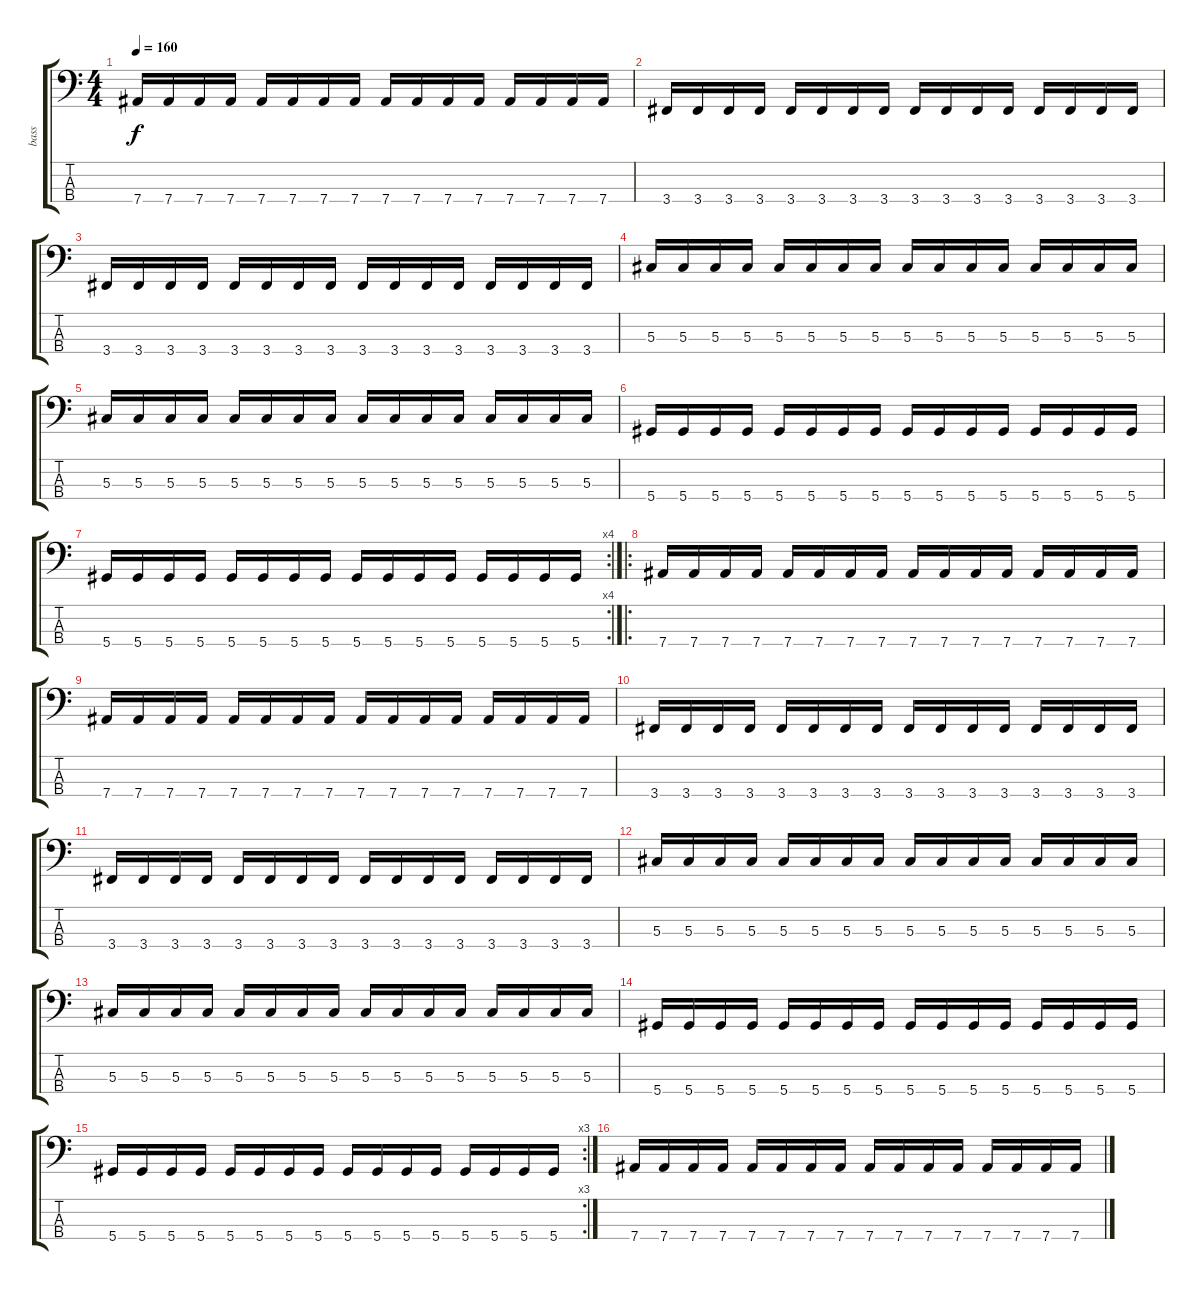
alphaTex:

\track ("bass" "bass") {instrument electricbassfinger}
\staff {score tabs}
\tuning (Gb2 Db2 Ab1 Eb1) {hide}
\ts (4 4)
\tempo 160
\clef f4
\ks c
7.4.16{dy f} 7.4.16 7.4.16 7.4.16 7.4.16 7.4.16 7.4.16 7.4.16 7.4.16 7.4.16 7.4.16 7.4.16 7.4.16 7.4.16 7.4.16 7.4.16 |
3.4.16 3.4.16 3.4.16 3.4.16 3.4.16 3.4.16 3.4.16 3.4.16 3.4.16 3.4.16 3.4.16 3.4.16 3.4.16 3.4.16 3.4.16 3.4.16 |
3.4.16 3.4.16 3.4.16 3.4.16 3.4.16 3.4.16 3.4.16 3.4.16 3.4.16 3.4.16 3.4.16 3.4.16 3.4.16 3.4.16 3.4.16 3.4.16 |
5.3.16 5.3.16 5.3.16 5.3.16 5.3.16 5.3.16 5.3.16 5.3.16 5.3.16 5.3.16 5.3.16 5.3.16 5.3.16 5.3.16 5.3.16 5.3.16 |
5.3.16 5.3.16 5.3.16 5.3.16 5.3.16 5.3.16 5.3.16 5.3.16 5.3.16 5.3.16 5.3.16 5.3.16 5.3.16 5.3.16 5.3.16 5.3.16 |
5.4.16 5.4.16 5.4.16 5.4.16 5.4.16 5.4.16 5.4.16 5.4.16 5.4.16 5.4.16 5.4.16 5.4.16 5.4.16 5.4.16 5.4.16 5.4.16 |
\rc 4
5.4.16 5.4.16 5.4.16 5.4.16 5.4.16 5.4.16 5.4.16 5.4.16 5.4.16 5.4.16 5.4.16 5.4.16 5.4.16 5.4.16 5.4.16 5.4.16 |
\ro
7.4.16 7.4.16 7.4.16 7.4.16 7.4.16 7.4.16 7.4.16 7.4.16 7.4.16 7.4.16 7.4.16 7.4.16 7.4.16 7.4.16 7.4.16 7.4.16 |
7.4.16 7.4.16 7.4.16 7.4.16 7.4.16 7.4.16 7.4.16 7.4.16 7.4.16 7.4.16 7.4.16 7.4.16 7.4.16 7.4.16 7.4.16 7.4.16 |
3.4.16 3.4.16 3.4.16 3.4.16 3.4.16 3.4.16 3.4.16 3.4.16 3.4.16 3.4.16 3.4.16 3.4.16 3.4.16 3.4.16 3.4.16 3.4.16 |
3.4.16 3.4.16 3.4.16 3.4.16 3.4.16 3.4.16 3.4.16 3.4.16 3.4.16 3.4.16 3.4.16 3.4.16 3.4.16 3.4.16 3.4.16 3.4.16 |
5.3.16 5.3.16 5.3.16 5.3.16 5.3.16 5.3.16 5.3.16 5.3.16 5.3.16 5.3.16 5.3.16 5.3.16 5.3.16 5.3.16 5.3.16 5.3.16 |
5.3.16 5.3.16 5.3.16 5.3.16 5.3.16 5.3.16 5.3.16 5.3.16 5.3.16 5.3.16 5.3.16 5.3.16 5.3.16 5.3.16 5.3.16 5.3.16 |
5.4.16 5.4.16 5.4.16 5.4.16 5.4.16 5.4.16 5.4.16 5.4.16 5.4.16 5.4.16 5.4.16 5.4.16 5.4.16 5.4.16 5.4.16 5.4.16 |
\rc 3
5.4.16 5.4.16 5.4.16 5.4.16 5.4.16 5.4.16 5.4.16 5.4.16 5.4.16 5.4.16 5.4.16 5.4.16 5.4.16 5.4.16 5.4.16 5.4.16 |
7.4.16 7.4.16 7.4.16 7.4.16 7.4.16 7.4.16 7.4.16 7.4.16 7.4.16 7.4.16 7.4.16 7.4.16 7.4.16 7.4.16 7.4.16 7.4.16
